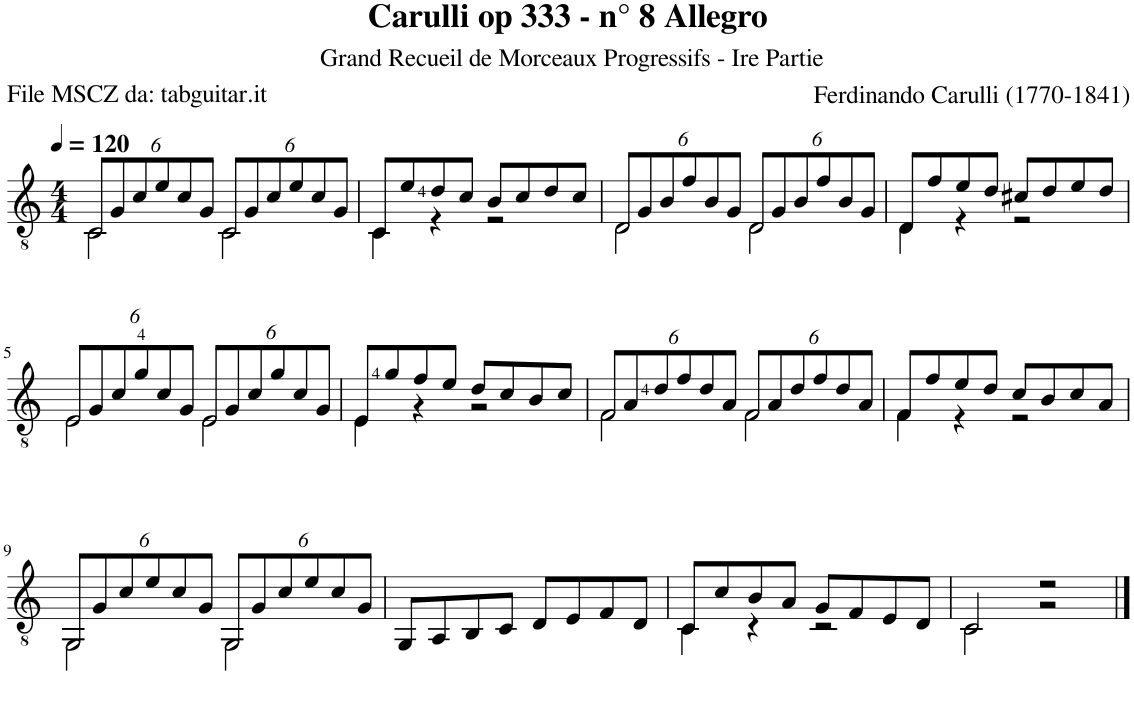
**kern
*part1
*staff1
*I"Guitar
*I'Guit.
*clefGv2
*k[]
*M4/4
*MM120
*Xbrackettup
=1
!LO:N:head=open
*^
12C/L	2C\
12G/	.
12c/	.
12e/	.
12c/	.
12G/J	.
!LO:N:head=open	!
12C/L	2C\
12G/	.
12c/	.
12e/	.
12c/	.
12G/J	.
=2	=2
8C/L	4C\
8e/	.
8d/	4r
8c/J	.
8B/L	2r
8c/	.
8d/	.
8c/J	.
=3	=3
!LO:N:head=open	!
12D/L	2D\
12G/	.
12B/	.
12f/	.
12B/	.
12G/J	.
!LO:N:head=open	!
12D/L	2D\
12G/	.
12B/	.
12f/	.
12B/	.
12G/J	.
=4	=4
8D/L	4D\
8f/	.
8e/	4r
8d/J	.
8c#X/L	2r
8d/	.
8e/	.
8d/J	.
!!LO:LB:g=z	!!
=5	=5
!LO:N:head=open	!
12E/L	2E\
12G/	.
12c/	.
12g/	.
12c/	.
12G/J	.
!LO:N:head=open	!
12E/L	2E\
12G/	.
12c/	.
12g/	.
12c/	.
12G/J	.
=6	=6
8E/L	4E\
8g/	.
8f/	4r
8e/J	.
8d/L	2r
8c/	.
8B/	.
8c/J	.
=7	=7
!LO:N:head=open	!
12F/L	2F\
12A/	.
12d/	.
12f/	.
12d/	.
12A/J	.
!LO:N:head=open	!
12F/L	2F\
12A/	.
12d/	.
12f/	.
12d/	.
12A/J	.
=8	=8
8F/L	4F\
8f/	.
8e/	4r
8d/J	.
8c/L	2r
8B/	.
8c/	.
8A/J	.
!!LO:LB:g=z	!!
=9	=9
!LO:N:head=open	!
12GG/L	2GG\
12G/	.
12c/	.
12e/	.
12c/	.
12G/J	.
!LO:N:head=open	!
12GG/L	2GG\
12G/	.
12c/	.
12e/	.
12c/	.
12G/J	.
*v	*v
=10
8GG/L
8AA/
8BB/
8C/J
8D/L
8E/
8F/
8D/J
=11
*^
8C/L	4C\
8c/	.
8B/	4r
8A/J	.
8G/L	2r
8F/	.
8E/	.
8D/J	.
=12	=12
2C/	2C\
2r	2r
*v	*v
==
*-
